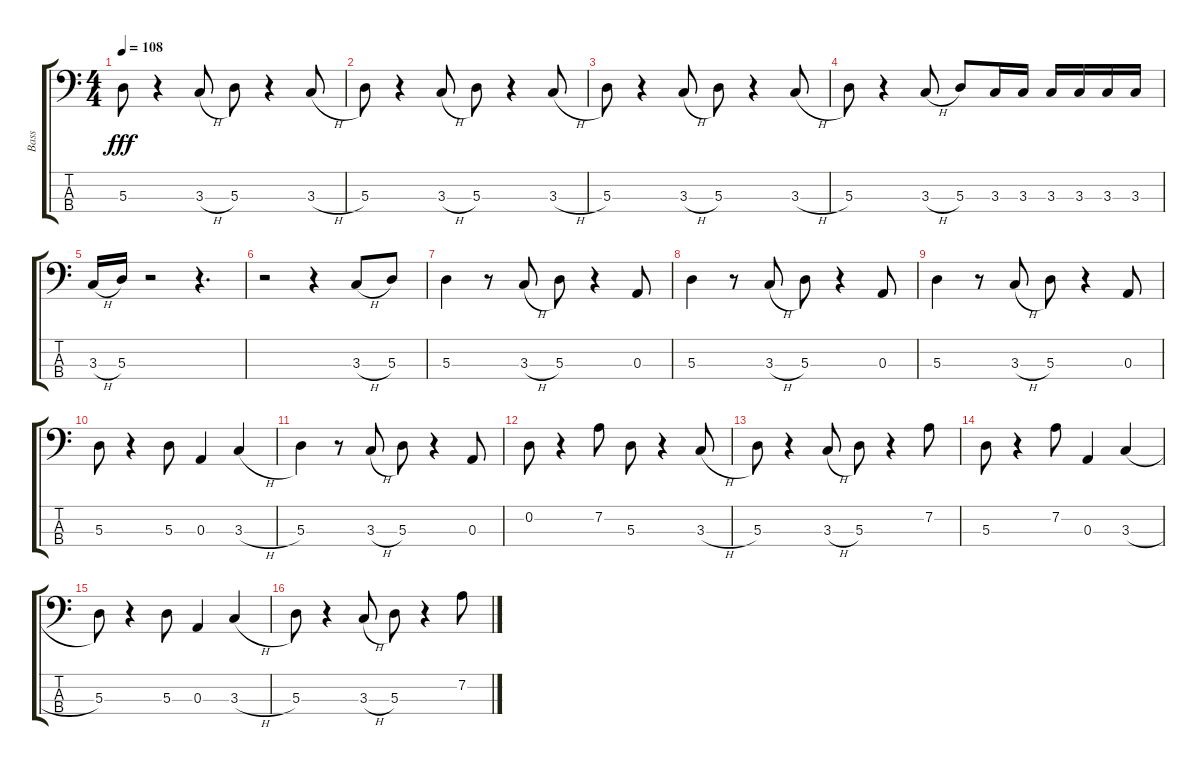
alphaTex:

\track ("Bass" "Bass") {instrument electricbassfinger}
\staff {score tabs}
\tuning (G2 D2 A1 E1) {hide}
\ts (4 4)
\tempo 108
\clef f4
\ks c
5.3.8{dy fff} r.4 3.3{h}.8 5.3.8 r.4 3.3{h}.8 |
5.3.8 r.4 3.3{h}.8 5.3.8 r.4 3.3{h}.8 |
5.3.8 r.4 3.3{h}.8 5.3.8 r.4 3.3{h}.8 |
5.3.8 r.4 3.3{h}.8 5.3.8 3.3.16 3.3.16 3.3.16 3.3.16 3.3.16 3.3.16 |
3.3{h}.16 5.3.16 r.2 r.4{d} |
r.2 r.4 3.3{h}.8 5.3.8 |
5.3.4 r.8 3.3{h}.8 5.3.8 r.4 0.3.8 |
5.3.4 r.8 3.3{h}.8 5.3.8 r.4 0.3.8 |
5.3.4 r.8 3.3{h}.8 5.3.8 r.4 0.3.8 |
5.3.8 r.4 5.3.8 0.3.4 3.3{h}.4 |
5.3.4 r.8 3.3{h}.8 5.3.8 r.4 0.3.8 |
0.2.8 r.4 7.2.8 5.3.8 r.4 3.3{h}.8 |
5.3.8 r.4 3.3{h}.8 5.3.8 r.4 7.2.8 |
5.3.8 r.4 7.2.8 0.3.4 3.3{h}.4 |
5.3.8 r.4 5.3.8 0.3.4 3.3{h}.4 |
5.3.8 r.4 3.3{h}.8 5.3.8 r.4 7.2.8
